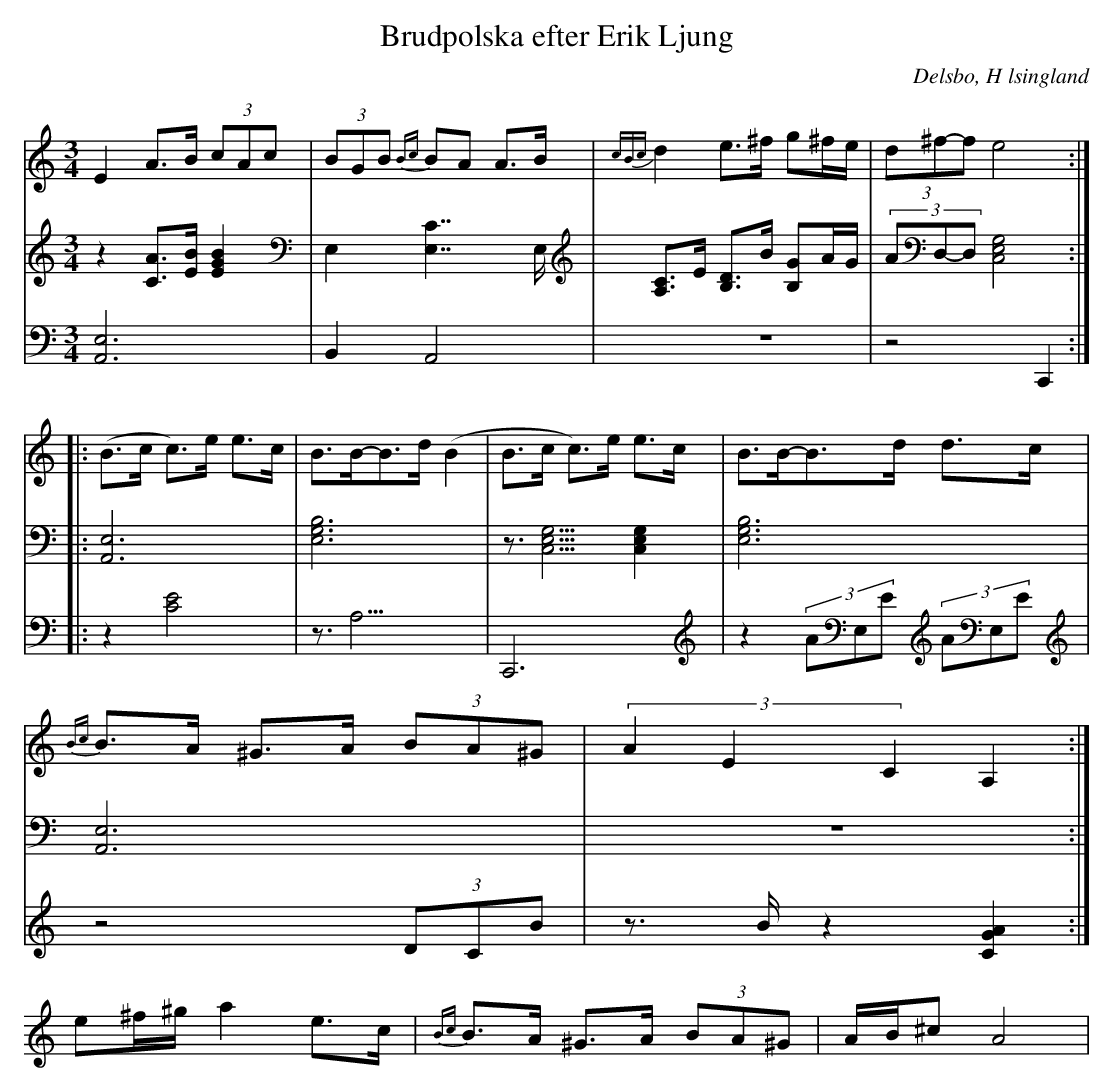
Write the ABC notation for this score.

X:1
T: Brudpolska efter Erik Ljung
Q: 105
O: Delsbo, H lsingland
M: 3/4
L: 1/8
K: Am
V:1
V:2
V:3 Merge
V:1
E2 A>B (3cAc| (3BGB {Bc}BA A>B|{cBc}d2 e>^f g^f/e/|(3d^f-f e4 :|
|:(B>c c)>e e>c|B>B-B>d (B2|B>c c)>e e>c|B>B-B>d d>c|
{Bc}B>A ^G>A (3BA^G|(3A2E2C2 A,2:|
e^f/^g/ a2 e>c|{Bc}B>A ^G>A (3BA^G|A/B/^c A4|
V:2
z2 [AC]>[BE] [B2E2G2]|E,2 [C7/2E,7/2]E,/|[A,C]>E [B,D]>B [B,G]A/G/|(3AD,-D, [E,4G,4C,4]:|
|:[A,,6E,6]|[E,6G,6B,6]|z3/2[E,5/2G,5/2C,5/2] [E,2G,2C,2]|[E,6G,6B,6]|
[A,,6E,6]|z6:|
V:3
[A,,6E,6]|B,,2 A,,4|z6|z4  C,,2:|
|:z2 [C4E4]|z3<A,3|C,,6|z2 (3AE,E (3AE,E|
z4 (3DCB|z>B z2 [G2A2C2]:|
